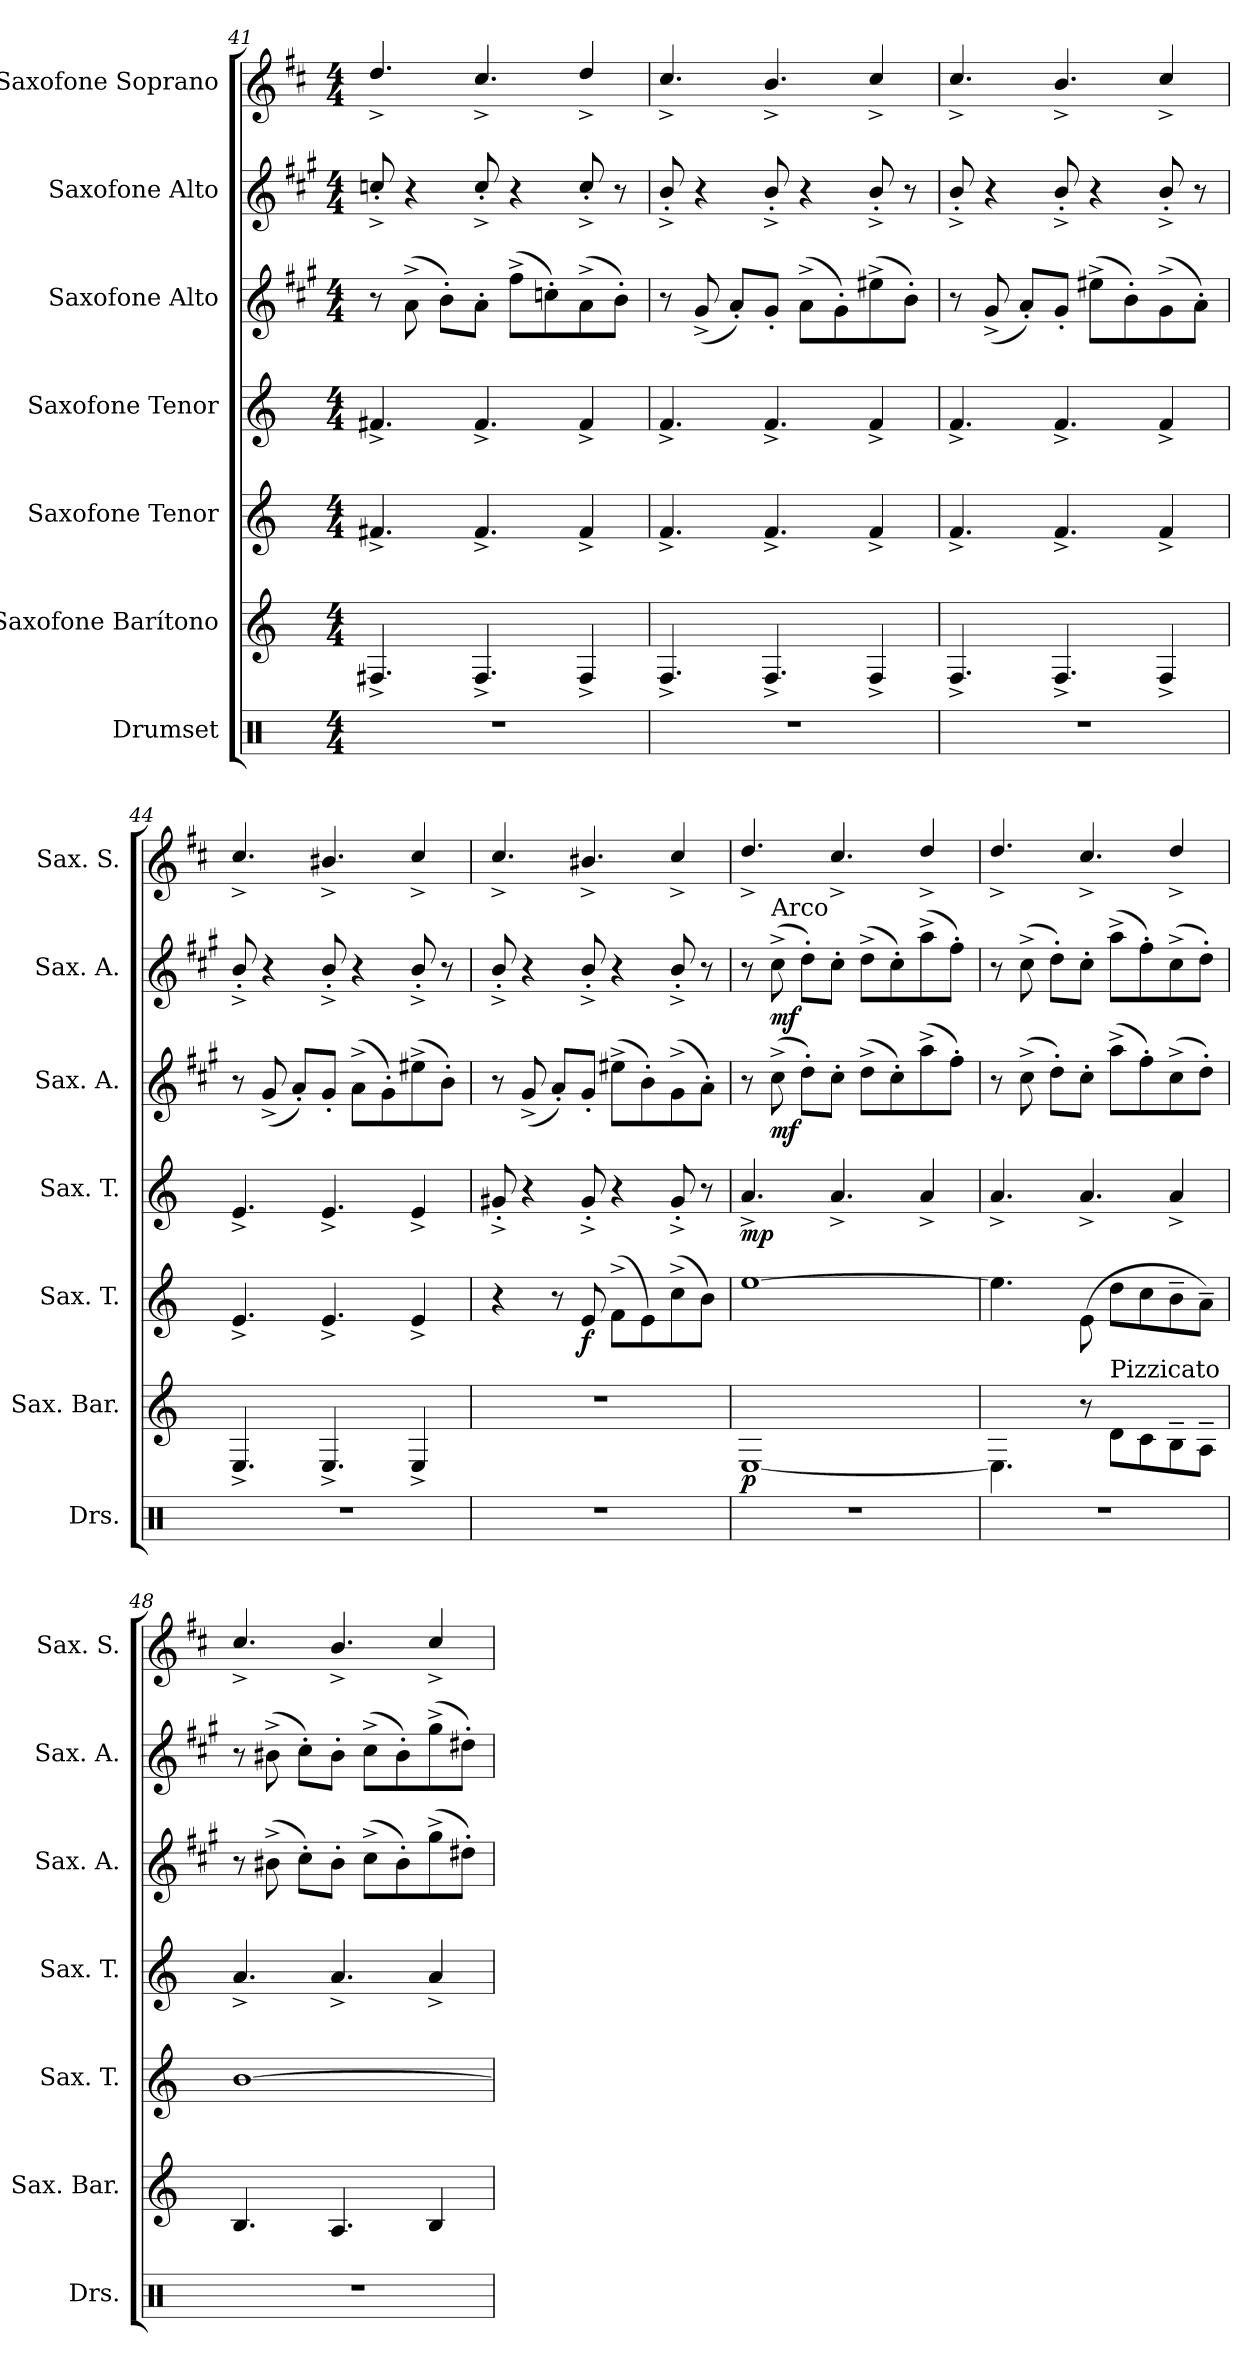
**kern	**kern	**dynam	**kern	**dynam	**kern	**dynam	**kern	**dynam	**kern	**dynam	**kern
*part7	*part6	*part6	*part5	*part5	*part4	*part4	*part3	*part3	*part2	*part2	*part1
*staff7	*staff6	*staff6	*staff5	*staff5	*staff4	*staff4	*staff3	*staff3	*staff2	*staff2	*staff1
*I"Drumset	*I"Saxofone Barítono	*	*I"Saxofone Tenor	*	*I"Saxofone Tenor	*	*I"Saxofone Alto	*	*I"Saxofone Alto	*	*I"Saxofone Soprano
*I'Drs.	*I'Sax. Bar.	*	*I'Sax. T.	*	*I'Sax. T.	*	*I'Sax. A.	*	*I'Sax. A.	*	*I'Sax. S.
*clefX	*clefG2	*	*clefG2	*	*clefG2	*	*clefG2	*	*clefG2	*	*clefG2
*	*ITrd12c21	*	*ITrd8c14	*	*ITrd8c14	*	*ITrd5c9	*	*ITrd5c9	*	*ITrd1c2
*k[]	*k[]	*	*k[]	*	*k[]	*	*k[]	*	*k[]	*	*k[]
*M4/4	*M4/4	*	*M4/4	*	*M4/4	*	*M4/4	*	*M4/4	*	*M4/4
=41	=41	=41	=41	=41	=41	=41	=41	=41	=41	=41	=41
1r	4.FF#X^/	.	4.F#X^/	.	4.F#X^/	.	8r	.	8e-X'^/	.	4.cc^/
.	.	.	.	.	.	.	(8c^\	.	4r	.	.
.	.	.	.	.	.	.	8d'\L)	.	.	.	.
.	4.FF#^/	.	4.F#^/	.	4.F#^/	.	8c'\J	.	8e-'^/	.	4.b^/
.	.	.	.	.	.	.	(8a^\L	.	4r	.	.
.	.	.	.	.	.	.	8e-X'\)	.	.	.	.
.	4FF#^/	.	4F#^/	.	4F#^/	.	(8c^\	.	8e-'^/	.	4cc^/
.	.	.	.	.	.	.	8d'\J)	.	8r	.	.
!!LO:PB:g=z
=42	=42	=42	=42	=42	=42	=42	=42	=42	=42	=42	=42
1r	4.FF^/	.	4.F^/	.	4.F^/	.	8r	.	8d'^/	.	4.b^/
.	.	.	.	.	.	.	(8B^/	.	4r	.	.
.	.	.	.	.	.	.	8c'/L)	.	.	.	.
.	4.FF^/	.	4.F^/	.	4.F^/	.	8B'/J	.	8d'^/	.	4.a^/
.	.	.	.	.	.	.	(8c^\L	.	4r	.	.
.	.	.	.	.	.	.	8B'\)	.	.	.	.
.	4FF^/	.	4F^/	.	4F^/	.	(8g#X^\	.	8d'^/	.	4b^/
.	.	.	.	.	.	.	8d'\J)	.	8r	.	.
=43	=43	=43	=43	=43	=43	=43	=43	=43	=43	=43	=43
1r	4.FF^/	.	4.F^/	.	4.F^/	.	8r	.	8d'^/	.	4.b^/
.	.	.	.	.	.	.	(8B^/	.	4r	.	.
.	.	.	.	.	.	.	8c'/L)	.	.	.	.
.	4.FF^/	.	4.F^/	.	4.F^/	.	8B'/J	.	8d'^/	.	4.a^/
.	.	.	.	.	.	.	(8g#X^\L	.	4r	.	.
.	.	.	.	.	.	.	8d'\)	.	.	.	.
.	4FF^/	.	4F^/	.	4F^/	.	(8B^\	.	8d'^/	.	4b^/
.	.	.	.	.	.	.	8c'\J)	.	8r	.	.
=44	=44	=44	=44	=44	=44	=44	=44	=44	=44	=44	=44
1r	4.EE^/	.	4.E^/	.	4.E^/	.	8r	.	8d'^/	.	4.b^/
.	.	.	.	.	.	.	(8B^/	.	4r	.	.
.	.	.	.	.	.	.	8c'/L)	.	.	.	.
.	4.EE^/	.	4.E^/	.	4.E^/	.	8B'/J	.	8d'^/	.	4.a#X^/
.	.	.	.	.	.	.	(8c^\L	.	4r	.	.
.	.	.	.	.	.	.	8B'\)	.	.	.	.
.	4EE^/	.	4E^/	.	4E^/	.	(8g#X^\	.	8d'^/	.	4b^/
.	.	.	.	.	.	.	8d'\J)	.	8r	.	.
!!LO:PB:g=z
=45	=45	=45	=45	=45	=45	=45	=45	=45	=45	=45	=45
1r	1r	.	4r	.	8G#X'^/	.	8r	.	8d'^/	.	4.b^/
.	.	.	.	.	4r	.	(8B^/	.	4r	.	.
.	.	.	8r	.	.	.	8c'/L)	.	.	.	.
!	!	!	!	!LO:DY:b	!	!	!	!	!	!	!
.	.	.	8E/	f	8G#'^/	.	8B'/J	.	8d'^/	.	4.a#X^/
.	.	.	(8F^\L	.	4r	.	(8g#X^\L	.	4r	.	.
.	.	.	8E\)	.	.	.	8d'\)	.	.	.	.
.	.	.	(8c^\	.	8G#'^/	.	(8B^\	.	8d'^/	.	4b^/
.	.	.	8B\J)	.	8r	.	8c'\J)	.	8r	.	.
=46	=46	=46	=46	=46	=46	=46	=46	=46	=46	=46	=46
!	!	!LO:DY:b	!	!	!	!LO:DY:b	!	!	!	!	!
1r	[1EE	p	[1e	.	4.A^/	mp	8r	.	8r	.	4.cc^/
!	!	!	!	!	!	!	!	!	!LO:TX:a:t=Arco	!	!
!	!	!	!	!	!	!	!	!LO:DY:b	!	!LO:DY:b	!
.	.	.	.	.	.	.	(8e^\	mf	(8e^\	mf	.
.	.	.	.	.	.	.	8f'\L)	.	8f'\L)	.	.
.	.	.	.	.	4.A^/	.	8e'\J	.	8e'\J	.	4.b^/
.	.	.	.	.	.	.	(8f^\L	.	(8f^\L	.	.
.	.	.	.	.	.	.	8e'\)	.	8e'\)	.	.
.	.	.	.	.	4A^/	.	(8cc^\	.	(8cc^\	.	4cc^/
.	.	.	.	.	.	.	8a'\J)	.	8a'\J)	.	.
=47	=47	=47	=47	=47	=47	=47	=47	=47	=47	=47	=47
1r	4.EE\]	.	4.e\]	.	4.A^/	.	8r	.	8r	.	4.cc^/
.	.	.	.	.	.	.	(8e^\	.	(8e^\	.	.
.	.	.	.	.	.	.	8f'\L)	.	8f'\L)	.	.
.	8r	.	(8E\	.	4.A^/	.	8e'\J	.	8e'\J	.	4.b^/
!	!LO:TX:a:t=Pizzicato	!	!	!	!	!	!	!	!	!	!
.	8D\L	.	8d\L	.	.	.	(8cc^\L	.	(8cc^\L	.	.
.	8C\	.	8c\	.	.	.	8a'\)	.	8a'\)	.	.
.	8BB~\	.	8B~\	.	4A^/	.	(8e^\	.	(8e^\	.	4cc^/
.	8AA~\J	.	8A~\J)	.	.	.	8f'\J)	.	8f'\J)	.	.
=48	=48	=48	=48	=48	=48	=48	=48	=48	=48	=48	=48
1r	4.BB/	.	[1B	.	4.A^/	.	8r	.	8r	.	4.b^/
.	.	.	.	.	.	.	(8d#X^\	.	(8d#X^\	.	.
.	.	.	.	.	.	.	8e'\L)	.	8e'\L)	.	.
.	4.AA/	.	.	.	4.A^/	.	8d#'\J	.	8d#'\J	.	4.a^/
.	.	.	.	.	.	.	(8e^\L	.	(8e^\L	.	.
.	.	.	.	.	.	.	8d#'\)	.	8d#'\)	.	.
.	4BB/	.	.	.	4A^/	.	(8b^\	.	(8b^\	.	4b^/
.	.	.	.	.	.	.	8f#X'\J)	.	8f#X'\J)	.	.
=	=	=	=	=	=	=	=	=	=	=	=
*-	*-	*-	*-	*-	*-	*-	*-	*-	*-	*-	*-
